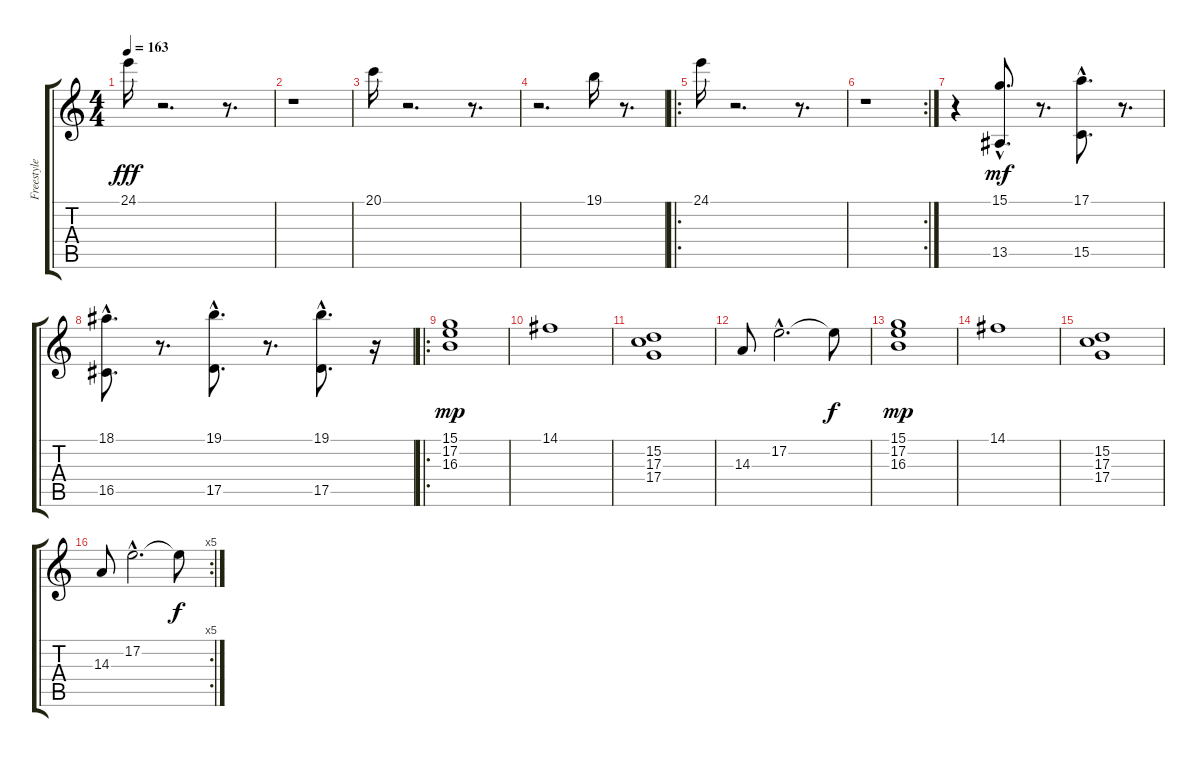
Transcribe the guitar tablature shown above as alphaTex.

\track ("Freestyle Strings " "Freestyle ") {instrument violin}
\staff {score tabs}
\tuning (E4 B3 G3 D3 A2 E2) {hide}
\ts (4 4)
\tempo 163
\clef g2
\ks c
24.1.16{dy fff instrument violin} r.2{d} r.8{d} |
r.1 |
20.1.16 r.2{d} r.8{d} |
r.2{d} 19.1.16 r.8{d} |
\ro
24.1.16 r.2{d} r.8{d} |
\rc 2
r.1 |
r.4 (15.1{hac} 13.5{hac}).8{d dy mf} r.8{d} (17.1{hac} 15.5{hac}).8{d} r.8{d} |
(18.1{hac} 16.5{hac}).8{d} r.8{d} (19.1{hac} 17.5{hac}).8{d} r.8{d} (19.1{hac} 17.5{hac}).8{d} r.16 |
\ro
(15.1 17.2 16.3).1{dy mp volume 9 instrument violin} |
14.1.1 |
(15.2 17.3 17.4).1 |
14.3.8 17.2{hac}.2{d} 17.2{t}.8{dy f} |
(15.1 17.2 16.3).1{dy mp} |
14.1.1 |
(15.2 17.3 17.4).1 |
\rc 5
14.3.8 17.2{hac}.2{d} 17.2{t}.8{dy f}
